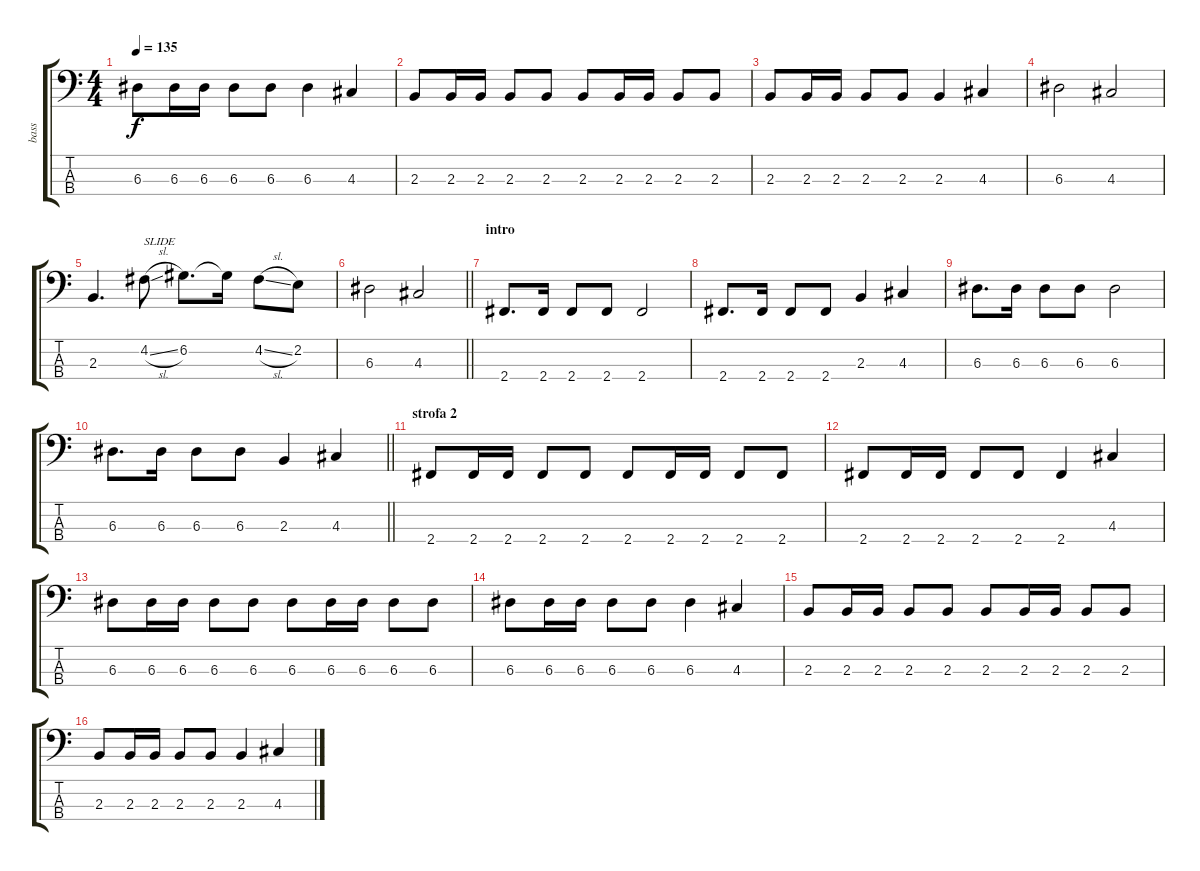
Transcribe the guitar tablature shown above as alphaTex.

\track ("bass" "bass") {instrument electricbassfinger}
\staff {score tabs}
\tuning (G2 D2 A1 E1) {hide}
\ts (4 4)
\tempo 135
\clef f4
\ks c
6.3.8{dy f} 6.3.16 6.3.16 6.3.8 6.3.8 6.3.4 4.3.4 |
2.3.8 2.3.16 2.3.16 2.3.8 2.3.8 2.3.8 2.3.16 2.3.16 2.3.8 2.3.8 |
2.3.8 2.3.16 2.3.16 2.3.8 2.3.8 2.3.4 4.3.4 |
6.3.2 4.3.2 |
2.3.4{d} 4.2{sl}.8{txt "SLIDE"} 6.2.8{d} 6.2{t}.16 4.2{sl}.8 2.2.8 |
\barLineRight lightlight
6.3.2 4.3.2 |
\section ("" "intro")
2.4.8{d} 2.4.16 2.4.8 2.4.8 2.4.2 |
2.4.8{d} 2.4.16 2.4.8 2.4.8 2.3.4 4.3.4 |
6.3.8{d} 6.3.16 6.3.8 6.3.8 6.3.2 |
\barLineRight lightlight
6.3.8{d} 6.3.16 6.3.8 6.3.8 2.3.4 4.3.4 |
\section ("" "strofa 2")
2.4.8 2.4.16 2.4.16 2.4.8 2.4.8 2.4.8 2.4.16 2.4.16 2.4.8 2.4.8 |
2.4.8 2.4.16 2.4.16 2.4.8 2.4.8 2.4.4 4.3.4 |
6.3.8 6.3.16 6.3.16 6.3.8 6.3.8 6.3.8 6.3.16 6.3.16 6.3.8 6.3.8 |
6.3.8 6.3.16 6.3.16 6.3.8 6.3.8 6.3.4 4.3.4 |
2.3.8 2.3.16 2.3.16 2.3.8 2.3.8 2.3.8 2.3.16 2.3.16 2.3.8 2.3.8 |
2.3.8 2.3.16 2.3.16 2.3.8 2.3.8 2.3.4 4.3.4
